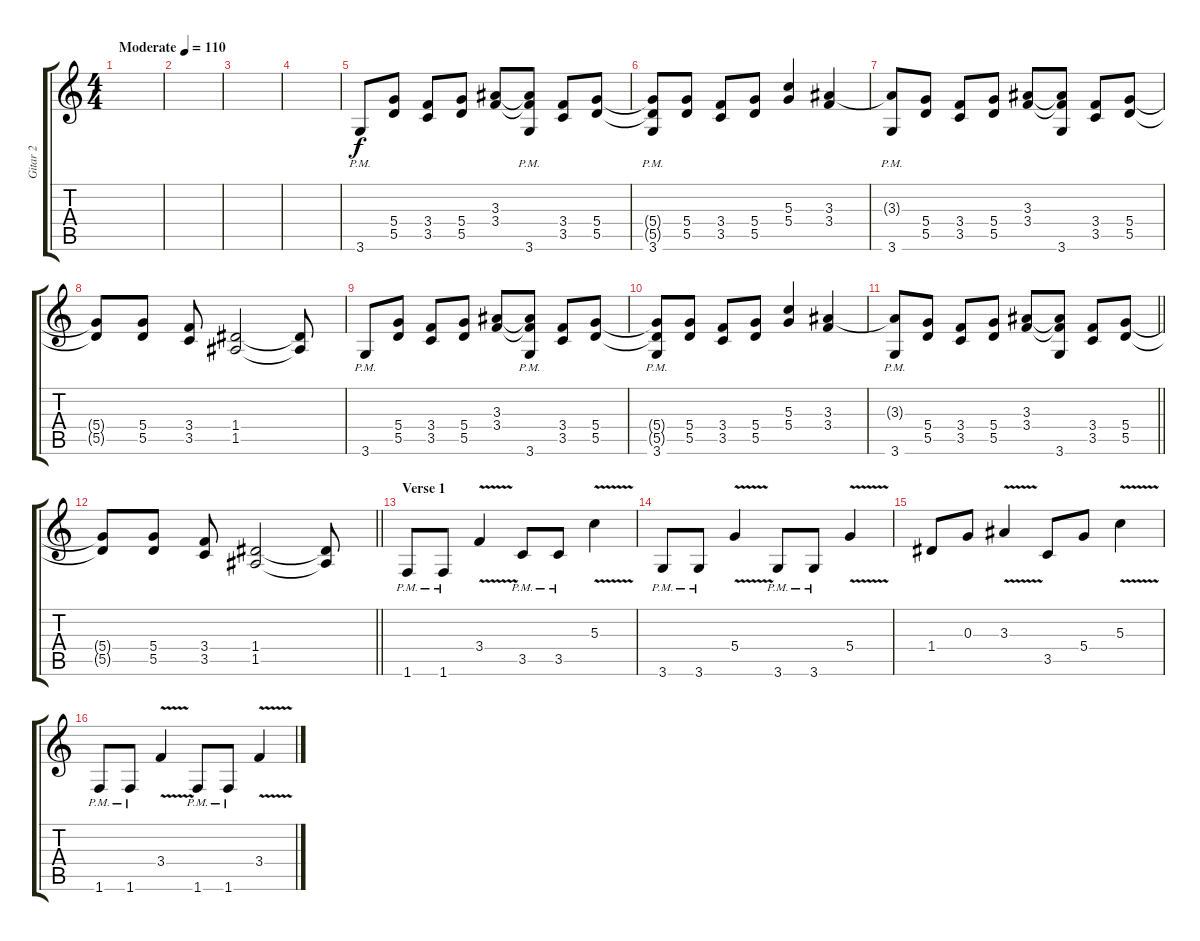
\track ("Gitar 2" "Gitar 2") {instrument overdrivenguitar}
\staff {score tabs}
\tuning (E4 B3 G3 D3 A2 E2) {hide}
\ts (4 4)
\tempo (110 "Moderate")
\clef g2
\ks c
|
|
|
|
3.6{pm}.8 (5.4 5.5).8 (3.4 3.5).8 (5.4 5.5).8 (3.3 3.4).8 (3.3{t} 3.4{t} 3.6{pm}).8 (3.4 3.5).8 (5.4 5.5).8 |
(5.4{t} 5.5{t} 3.6{pm}).8 (5.4 5.5).8 (3.4 3.5).8 (5.4 5.5).8 (5.3 5.4).4 (3.3 3.4).4 |
(3.3{t} 3.6{pm}).8 (5.4 5.5).8 (3.4 3.5).8 (5.4 5.5).8 (3.3 3.4).8 (3.3{t} 3.4{t} 3.6).8 (3.4 3.5).8 (5.4 5.5).8 |
(5.4{t} 5.5{t}).8 (5.4 5.5).8 (3.4 3.5).8 (1.4 1.5).2 (1.4{t} 1.5{t}).8 |
3.6{pm}.8 (5.4 5.5).8 (3.4 3.5).8 (5.4 5.5).8 (3.3 3.4).8 (3.3{t} 3.4{t} 3.6{pm}).8 (3.4 3.5).8 (5.4 5.5).8 |
(5.4{t} 5.5{t} 3.6{pm}).8 (5.4 5.5).8 (3.4 3.5).8 (5.4 5.5).8 (5.3 5.4).4 (3.3 3.4).4 |
\barLineRight lightlight
(3.3{t} 3.6{pm}).8 (5.4 5.5).8 (3.4 3.5).8 (5.4 5.5).8 (3.3 3.4).8 (3.3{t} 3.4{t} 3.6).8 (3.4 3.5).8 (5.4 5.5).8 |
\barLineRight lightlight
(5.4{t} 5.5{t}).8 (5.4 5.5).8 (3.4 3.5).8 (1.4 1.5).2 (1.4{t} 1.5{t}).8 |
\section ("" "Verse 1")
1.6{pm}.8 1.6{pm}.8 3.4{v}.4 3.5{pm}.8 3.5{pm}.8 5.3{v}.4 |
3.6{pm}.8 3.6{pm}.8 5.4{v}.4 3.6{pm}.8 3.6{pm}.8 5.4{v}.4 |
1.4.8 0.3.8 3.3{v}.4 3.5.8 5.4.8 5.3{v}.4 |
1.6{pm}.8 1.6{pm}.8 3.4{v}.4 1.6{pm}.8 1.6{pm}.8 3.4{v}.4
